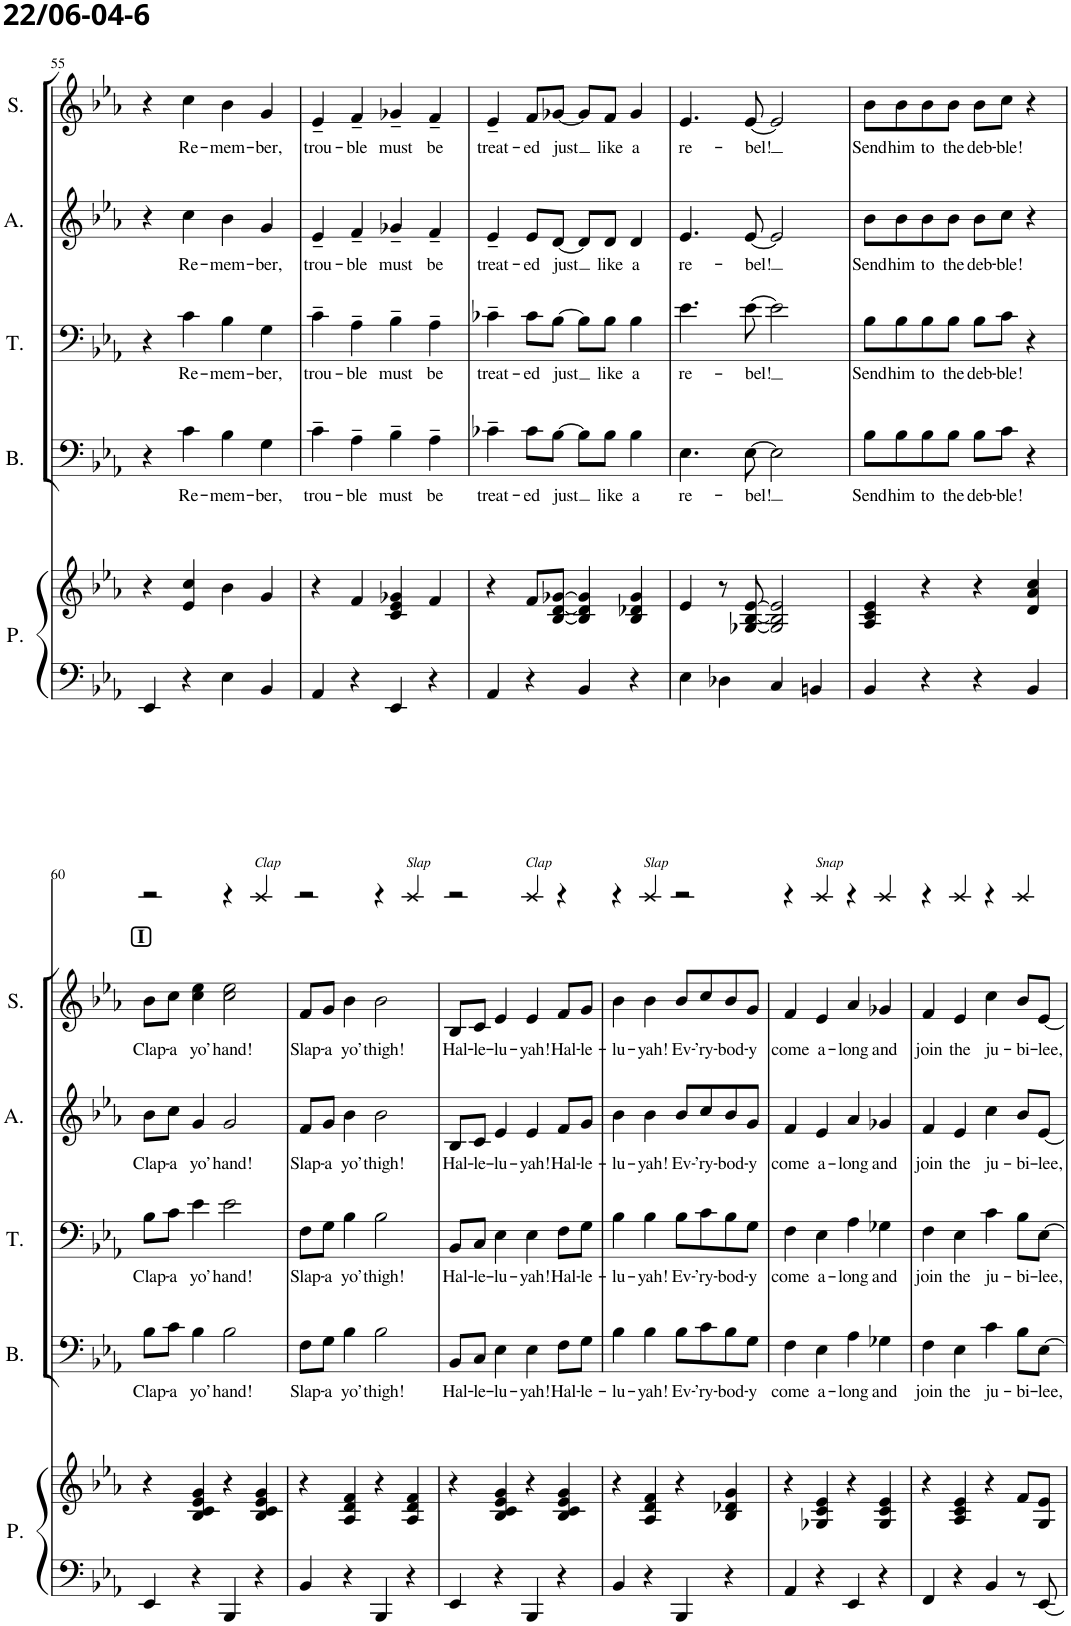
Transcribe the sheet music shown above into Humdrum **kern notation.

**kern	**kern	**kern	**text	**kern	**text	**kern	**text	**kern	**text
*part5	*part5	*part4	*part4	*part3	*part3	*part2	*part2	*part1	*part1
*staff6	*staff5	*staff4	*staff4	*staff3	*staff3	*staff2	*staff2	*staff1	*staff1
*I"Piano	*	*I"Bass	*	*I"Tenor	*	*I"Alto	*	*I"Soprano	*
*I'P.	*	*I'B.	*	*I'T.	*	*I'A.	*	*I'S.	*
!!LO:PB:g=z
*clefF4	*clefG2	*clefF4	*	*clefF4	*	*clefG2	*	*clefG2	*
*k[b-e-a-]	*k[b-e-a-]	*k[b-e-a-]	*	*k[b-e-a-]	*	*k[b-e-a-]	*	*k[b-e-a-]	*
*M4/4	*M4/4	*M4/4	*	*M4/4	*	*M4/4	*	*M4/4	*
=55	=55	=55	=55	=55	=55	=55	=55	=55	=55
4EE-/	4r	4r	.	4r	.	4r	.	4r	.
!	!	!	!LO:LY:b	!	!LO:LY:b	!	!LO:LY:b	!	!LO:LY:b
4r	4e-/ 4cc/	4c\	Re-	4c\	Re-	4cc\	Re-	4cc\	Re-
!	!	!	!LO:LY:b	!	!LO:LY:b	!	!LO:LY:b	!	!LO:LY:b
4E-\	4b-\	4B-\	-mem-	4B-\	-mem-	4b-\	-mem-	4b-\	-mem-
!	!	!	!LO:LY:b	!	!LO:LY:b	!	!LO:LY:b	!	!LO:LY:b
4BB-/	4g/	4G\	-ber,	4G\	-ber,	4g/	-ber,	4g/	-ber,
=56	=56	=56	=56	=56	=56	=56	=56	=56	=56
!	!	!	!LO:LY:b	!	!LO:LY:b	!	!LO:LY:b	!	!LO:LY:b
4AA-/	4r	4c~\	trou-	4c~\	trou-	4e-~/	trou-	4e-~/	trou-
!	!	!	!LO:LY:b	!	!LO:LY:b	!	!LO:LY:b	!	!LO:LY:b
4r	4f/	4A-~\	-ble	4A-~\	-ble	4f~/	-ble	4f~/	-ble
!	!	!	!LO:LY:b	!	!LO:LY:b	!	!LO:LY:b	!	!LO:LY:b
4EE-/	4c/ 4e-/ 4g-X/	4B-~\	must	4B-~\	must	4g-X~/	must	4g-X~/	must
!	!	!	!LO:LY:b	!	!LO:LY:b	!	!LO:LY:b	!	!LO:LY:b
4r	4f/	4A-~\	be	4A-~\	be	4f~/	be	4f~/	be
=57	=57	=57	=57	=57	=57	=57	=57	=57	=57
!	!	!	!LO:LY:b	!	!LO:LY:b	!	!LO:LY:b	!	!LO:LY:b
4AA-/	4r	4c-X~\	treat-	4c-X~\	treat-	4e-~/	treat-	4e-~/	treat-
!	!	!	!LO:LY:b	!	!LO:LY:b	!	!LO:LY:b	!	!LO:LY:b
4r	8f/L	8c-\L	-ed	8c-\L	-ed	8e-/L	-ed	8f/L	-ed
!	!	!	!LO:LY:b	!	!LO:LY:b	!	!LO:LY:b	!	!LO:LY:b
.	[8B-/ [8d/ [8g-X/J	[8B-\J	just	[8B-\J	just	[8d/J	just	[8g-X/J	just
4BB-/	4B-/] 4d/] 4g-/]	8B-\L]	.	8B-\L]	.	8d/L]	.	8g-/L]	.
!	!	!	!LO:LY:b	!	!LO:LY:b	!	!LO:LY:b	!	!LO:LY:b
.	.	8B-\J	like	8B-\J	like	8d/J	like	8f/J	like
!	!	!	!LO:LY:b	!	!LO:LY:b	!	!LO:LY:b	!	!LO:LY:b
4r	4B-/ 4d-X/ 4g-/	4B-\	a	4B-\	a	4d/	a	4g-/	a
=58	=58	=58	=58	=58	=58	=58	=58	=58	=58
!	!	!	!LO:LY:b	!	!LO:LY:b	!	!LO:LY:b	!	!LO:LY:b
4E-\	4e-/	4.E-\	re-	4.e-\	re-	4.e-/	re-	4.e-/	re-
4D-X\	8r	.	.	.	.	.	.	.	.
!	!	!	!LO:LY:b	!	!LO:LY:b	!	!LO:LY:b	!	!LO:LY:b
.	[8G-X/ [8B-/ [8e-/	[8E-\	-bel!	[8e-\	-bel!	[8e-/	-bel!	[8e-/	-bel!
4C/	2G-/] 2B-/] 2e-/]	2E-\]	.	2e-\]	.	2e-/]	.	2e-/]	.
4BBn/	.	.	.	.	.	.	.	.	.
=59	=59	=59	=59	=59	=59	=59	=59	=59	=59
!	!	!	!LO:LY:b	!	!LO:LY:b	!	!LO:LY:b	!	!LO:LY:b
4BB-/	4A-/ 4c/ 4e-/	8B-\L	Send	8B-\L	Send	8b-\L	Send	8b-\L	Send
!	!	!	!LO:LY:b	!	!LO:LY:b	!	!LO:LY:b	!	!LO:LY:b
.	.	8B-\	him	8B-\	him	8b-\	him	8b-\	him
!	!	!	!LO:LY:b	!	!LO:LY:b	!	!LO:LY:b	!	!LO:LY:b
4r	4r	8B-\	to	8B-\	to	8b-\	to	8b-\	to
!	!	!	!LO:LY:b	!	!LO:LY:b	!	!LO:LY:b	!	!LO:LY:b
.	.	8B-\J	the	8B-\J	the	8b-\J	the	8b-\J	the
!	!	!	!LO:LY:b	!	!LO:LY:b	!	!LO:LY:b	!	!LO:LY:b
4r	4r	8B-\L	deb-	8B-\L	deb-	8b-\L	deb-	8b-\L	deb-
!	!	!	!LO:LY:b	!	!LO:LY:b	!	!LO:LY:b	!	!LO:LY:b
.	.	8c\J	-ble!	8c\J	-ble!	8cc\J	-ble!	8cc\J	-ble!
4BB-/	4d/ 4a-/ 4cc/	4r	.	4r	.	4r	.	4r	.
!!LO:LB:g=z
=60	=60	=60	=60	=60	=60	=60	=60	=60	=60
!	!	!	!LO:LY:b	!	!LO:LY:b	!	!LO:LY:b	!	!LO:LY:b
4EE-/	4r	8B-\L	Clap-	8B-\L	Clap-	8b-\L	Clap-	8b-\L	Clap-
!	!	!	!LO:LY:b	!	!LO:LY:b	!	!LO:LY:b	!	!LO:LY:b
.	.	8c\J	-a	8c\J	-a	8cc\J	-a	8cc\J	-a
!	!	!	!LO:LY:b	!	!LO:LY:b	!	!LO:LY:b	!	!LO:LY:b
4r	4B-/ 4c/ 4e-/ 4g/	4B-\	yo’	4e-\	yo’	4g/	yo’	4cc\ 4ee-\	yo’
!	!	!	!LO:LY:b	!	!LO:LY:b	!	!LO:LY:b	!	!LO:LY:b
4BBB-/	4r	2B-\	hand!	2e-\	hand!	2g/	hand!	2cc\ 2ee-\	hand!
4r	4B-/ 4c/ 4e-/ 4g/	.	.	.	.	.	.	.	.
=61	=61	=61	=61	=61	=61	=61	=61	=61	=61
!	!	!	!LO:LY:b	!	!LO:LY:b	!	!LO:LY:b	!	!LO:LY:b
4BB-/	4r	8F\L	Slap-	8F\L	Slap-	8f/L	Slap-	8f/L	Slap-
!	!	!	!LO:LY:b	!	!LO:LY:b	!	!LO:LY:b	!	!LO:LY:b
.	.	8G\J	-a	8G\J	-a	8g/J	-a	8g/J	-a
!	!	!	!LO:LY:b	!	!LO:LY:b	!	!LO:LY:b	!	!LO:LY:b
4r	4A-/ 4d/ 4f/	4B-\	yo’	4B-\	yo’	4b-\	yo’	4b-\	yo’
!	!	!	!LO:LY:b	!	!LO:LY:b	!	!LO:LY:b	!	!LO:LY:b
4BBB-/	4r	2B-\	thigh!	2B-\	thigh!	2b-\	thigh!	2b-\	thigh!
4r	4A-/ 4d/ 4f/	.	.	.	.	.	.	.	.
=62	=62	=62	=62	=62	=62	=62	=62	=62	=62
!	!	!	!LO:LY:b	!	!LO:LY:b	!	!LO:LY:b	!	!LO:LY:b
4EE-/	4r	8BB-/L	Hal-	8BB-/L	Hal-	8B-/L	Hal-	8B-/L	Hal-
!	!	!	!LO:LY:b	!	!LO:LY:b	!	!LO:LY:b	!	!LO:LY:b
.	.	8C/J	-le-	8C/J	-le-	8c/J	-le-	8c/J	-le-
!	!	!	!LO:LY:b	!	!LO:LY:b	!	!LO:LY:b	!	!LO:LY:b
4r	4B-/ 4c/ 4e-/ 4g/	4E-\	-lu-	4E-\	-lu-	4e-/	-lu-	4e-/	-lu-
!	!	!	!LO:LY:b	!	!LO:LY:b	!	!LO:LY:b	!	!LO:LY:b
4BBB-/	4r	4E-\	-yah!	4E-\	-yah!	4e-/	-yah!	4e-/	-yah!
!	!	!	!LO:LY:b	!	!LO:LY:b	!	!LO:LY:b	!	!LO:LY:b
4r	4B-/ 4c/ 4e-/ 4g/	8F\L	Hal-	8F\L	Hal-	8f/L	Hal-	8f/L	Hal-
!	!	!	!LO:LY:b	!	!LO:LY:b	!	!LO:LY:b	!	!LO:LY:b
.	.	8G\J	-le-	8G\J	-le-	8g/J	-le-	8g/J	-le-
=63	=63	=63	=63	=63	=63	=63	=63	=63	=63
!	!	!	!LO:LY:b	!	!LO:LY:b	!	!LO:LY:b	!	!LO:LY:b
4BB-/	4r	4B-\	-lu-	4B-\	-lu-	4b-\	-lu-	4b-\	-lu-
!	!	!	!LO:LY:b	!	!LO:LY:b	!	!LO:LY:b	!	!LO:LY:b
4r	4A-/ 4d/ 4f/	4B-\	-yah!	4B-\	-yah!	4b-\	-yah!	4b-\	-yah!
!	!	!	!LO:LY:b	!	!LO:LY:b	!	!LO:LY:b	!	!LO:LY:b
4BBB-/	4r	8B-\L	Ev-	8B-\L	Ev-	8b-/L	Ev-	8b-/L	Ev-
!	!	!	!LO:LY:b	!	!LO:LY:b	!	!LO:LY:b	!	!LO:LY:b
.	.	8c\	-’ry-	8c\	-’ry-	8cc/	-’ry-	8cc/	-’ry-
!	!	!	!LO:LY:b	!	!LO:LY:b	!	!LO:LY:b	!	!LO:LY:b
4r	4B-/ 4d-X/ 4g/	8B-\	-bod-	8B-\	-bod-	8b-/	-bod-	8b-/	-bod-
!	!	!	!LO:LY:b	!	!LO:LY:b	!	!LO:LY:b	!	!LO:LY:b
.	.	8G\J	-y	8G\J	-y	8g/J	-y	8g/J	-y
=64	=64	=64	=64	=64	=64	=64	=64	=64	=64
!	!	!	!LO:LY:b	!	!LO:LY:b	!	!LO:LY:b	!	!LO:LY:b
4AA-/	4r	4F\	come	4F\	come	4f/	come	4f/	come
!	!	!	!LO:LY:b	!	!LO:LY:b	!	!LO:LY:b	!	!LO:LY:b
4r	4G-X/ 4c/ 4e-/	4E-\	a-	4E-\	a-	4e-/	a-	4e-/	a-
!	!	!	!LO:LY:b	!	!LO:LY:b	!	!LO:LY:b	!	!LO:LY:b
4EE-/	4r	4A-\	-long	4A-\	-long	4a-/	-long	4a-/	-long
!	!	!	!LO:LY:b	!	!LO:LY:b	!	!LO:LY:b	!	!LO:LY:b
4r	4G-/ 4c/ 4e-/	4G-X\	and	4G-X\	and	4g-X/	and	4g-X/	and
=65	=65	=65	=65	=65	=65	=65	=65	=65	=65
!	!	!	!LO:LY:b	!	!LO:LY:b	!	!LO:LY:b	!	!LO:LY:b
4FF/	4r	4F\	join	4F\	join	4f/	join	4f/	join
!	!	!	!LO:LY:b	!	!LO:LY:b	!	!LO:LY:b	!	!LO:LY:b
4r	4A-/ 4c/ 4e-/	4E-\	the	4E-\	the	4e-/	the	4e-/	the
!	!	!	!LO:LY:b	!	!LO:LY:b	!	!LO:LY:b	!	!LO:LY:b
4BB-/	4r	4c\	ju-	4c\	ju-	4cc\	ju-	4cc\	ju-
!	!	!	!LO:LY:b	!	!LO:LY:b	!	!LO:LY:b	!	!LO:LY:b
8r	8f/L	8B-\L	-bi-	8B-\L	-bi-	8b-/L	-bi-	8b-/L	-bi-
!	!	!	!LO:LY:b	!	!LO:LY:b	!	!LO:LY:b	!	!LO:LY:b
[8EE-/	8G/ 8e-/J	[8E-\J	-lee,	[8E-\J	-lee,	[8e-/J	-lee,	[8e-/J	-lee,
=	=	=	=	=	=	=	=	=	=
*-	*-	*-	*-	*-	*-	*-	*-	*-	*-
